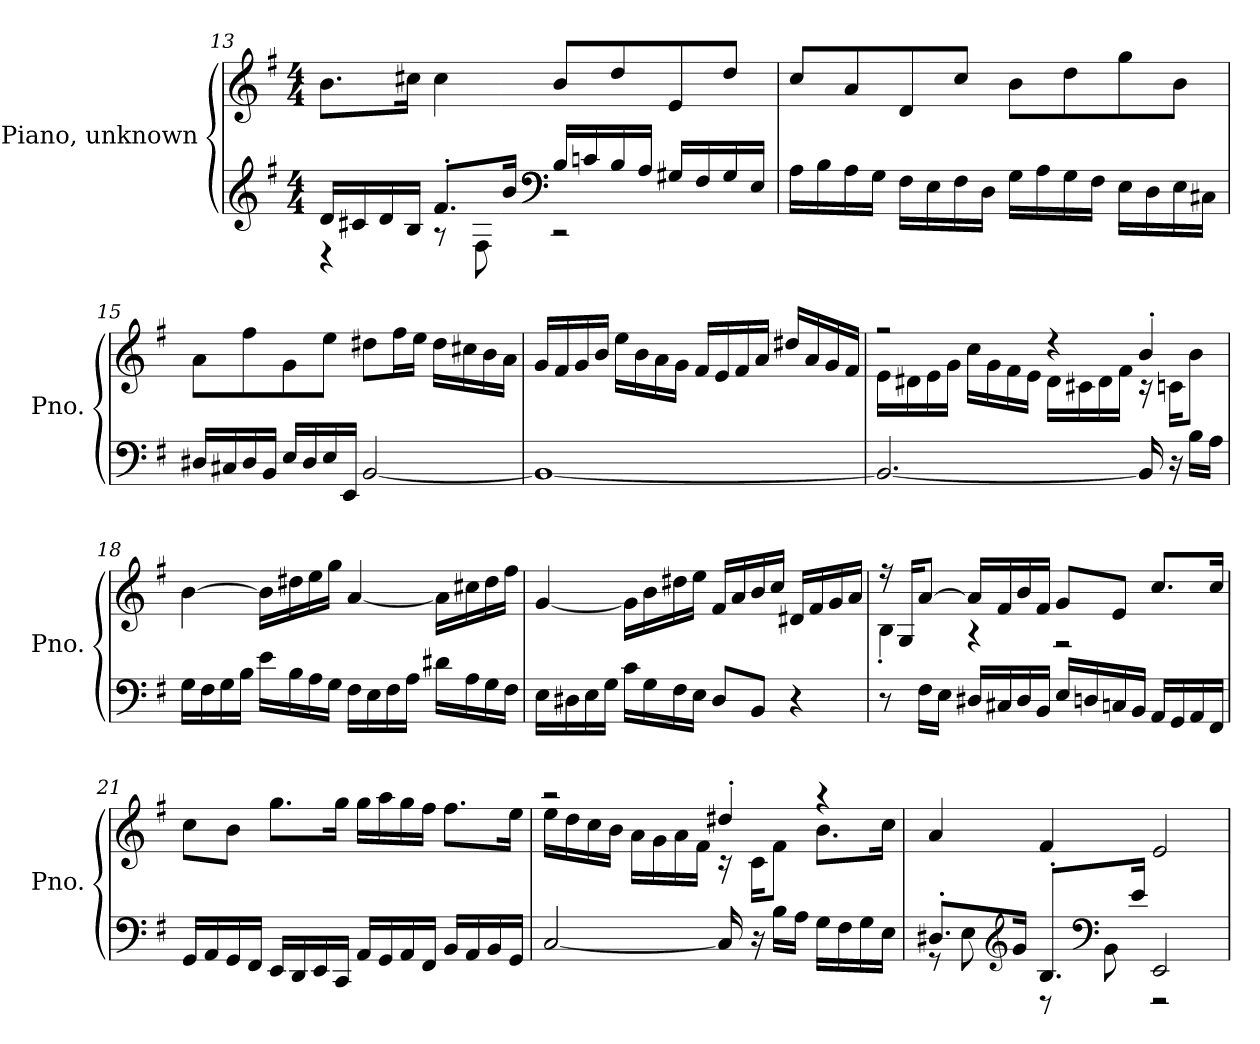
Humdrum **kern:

**kern	**kern
*part1	*part1
*staff2	*staff1
*I"Piano, unknown	*
*I'Pno.	*
*clefG2	*clefG2
*k[f#]	*k[f#]
*M4/4	*M4/4
=13	=13
*^	*
16d/LL	4r	8.b\L
16c#X/	.	.
16d/	.	.
16B/JJ	.	16cc#X\Jk
8.f#'/L	8r	4cc#\
.	8F#\	.
16b/Jk	.	.
*clefF4	*	*
16B/LL	2r	8b/L
16cn/	.	.
16B/	.	8dd/
16A/JJ	.	.
16G#X/LL	.	8e/
16F#/	.	.
16G#/	.	8dd/J
16E/JJ	.	.
*v	*v	*
!!LO:PB:g=z
=14	=14
16A\LL	8cc/L
16B\	.
16A\	8a/
16G\JJ	.
16F#\LL	8d/
16E\	.
16F#\	8cc/J
16D\JJ	.
16G\LL	8b\L
16A\	.
16G\	8dd\
16F#\JJ	.
16E\LL	8gg\
16D\	.
16E\	8b\J
16C#X\JJ	.
=15	=15
16D#X/LL	8a\L
16C#X/	.
16D#/	8ff#\
16BB/JJ	.
16E/LL	8g\
16D#/	.
16E/	8ee\J
16EE/JJ	.
[2BB/	8dd#X\L
.	16ff#\L
.	16ee\JJ
.	16dd#\LL
.	16cc#X\
.	16b\
.	16a\JJ
!!LO:LB:g=z
=16	=16
1BB_	16g/LL
.	16f#/
.	16g/
.	16b/JJ
.	16ee\LL
.	16b\
.	16a\
.	16g\JJ
.	16f#/LL
.	16e/
.	16f#/
.	16a/JJ
.	16dd#X/LL
.	16a/
.	16g/
.	16f#/JJ
=17	=17
*	*^
2.BB/_	2r	16e\LL
.	.	16d#X\
.	.	16e\
.	.	16g\JJ
.	.	16cc\LL
.	.	16g\
.	.	16f#\
.	.	16e\JJ
.	4r	16d#\LL
.	.	16c#X\
.	.	16d#\
.	.	16f#\JJ
16BB/]	4b'/	16r
16r	.	16cn\KL
16B\LL	.	8b\J
16A\JJ	.	.
*	*v	*v
!!LO:LB:g=z
=18	=18
16G\LL	[4b\
16F#\	.
16G\	.
16B\JJ	.
16e\LL	16b\LL]
16B\	16dd#X\
16A\	16ee\
16G\JJ	16gg\JJ
16F#\LL	[4a/
16E\	.
16F#\	.
16A\JJ	.
16d#X\LL	16a\LL]
16A\	16cc#X\
16G\	16dd#\
16F#\JJ	16ff#\JJ
=19	=19
16E\LL	[4g/
16D#X\	.
16E\	.
16G\JJ	.
16c\LL	16g\LL]
16G\	16b\
16F#\	16dd#X\
16E\JJ	16ee\JJ
8D#/L	16f#/LL
.	16a/
8BB/J	16b/
.	16cc/JJ
4r	16d#X/LL
.	16f#/
.	16g/
.	16a/JJ
!!LO:LB:g=z
=20	=20
*	*^
8r	16r	4B'\
.	16G/KL	.
16F#\LL	[8a/J	.
16E\JJ	.	.
16D#X/LL	16a/LL]	4r
16C#X/	16f#/	.
16D#/	16b/	.
16BB/JJ	16f#/JJ	.
16E/LL	8g/L	2r
16Dn/	.	.
16Cn/	8e/J	.
16BB/JJ	.	.
16AA/LL	8.cc/L	.
16GG/	.	.
16AA/	.	.
16FF#/JJ	16cc/Jk	.
*	*v	*v
=21	=21
16GG/LL	8cc\L
16AA/	.
16GG/	8b\J
16FF#/JJ	.
16EE/LL	8.gg\L
16DD/	.
16EE/	.
16CC/JJ	16gg\Jk
16AA/LL	16gg\LL
16GG/	16aa\
16AA/	16gg\
16FF#/JJ	16ff#\JJ
16BB/LL	8.ff#\L
16AA/	.
16BB/	.
16GG/JJ	16ee\Jk
!!LO:LB:g=z
=22	=22
*	*^
[2C/	2r	16ee\LL
.	.	16dd\
.	.	16cc\
.	.	16b\JJ
.	.	16a\LL
.	.	16g\
.	.	16a\
.	.	16f#\JJ
16C/]	4dd#X'/	16r
16r	.	16c\KL
16B\LL	.	8f#\J
16A\JJ	.	.
16G\LL	4r	8.b\L
16F#\	.	.
16G\	.	.
16E\JJ	.	16cc\Jk
*	*v	*v
=23	=23
*^	*
8.D#X'/L	8r	4a/
.	8E\	.
*clefG2	*	*
16g/Jk	.	.
8.B'/L	8r	4f#/
*clefF4	*	*
.	8BB\	.
16e/Jk	.	.
2EE/	2r	2e/
*v	*v	*
=	=
*-	*-
